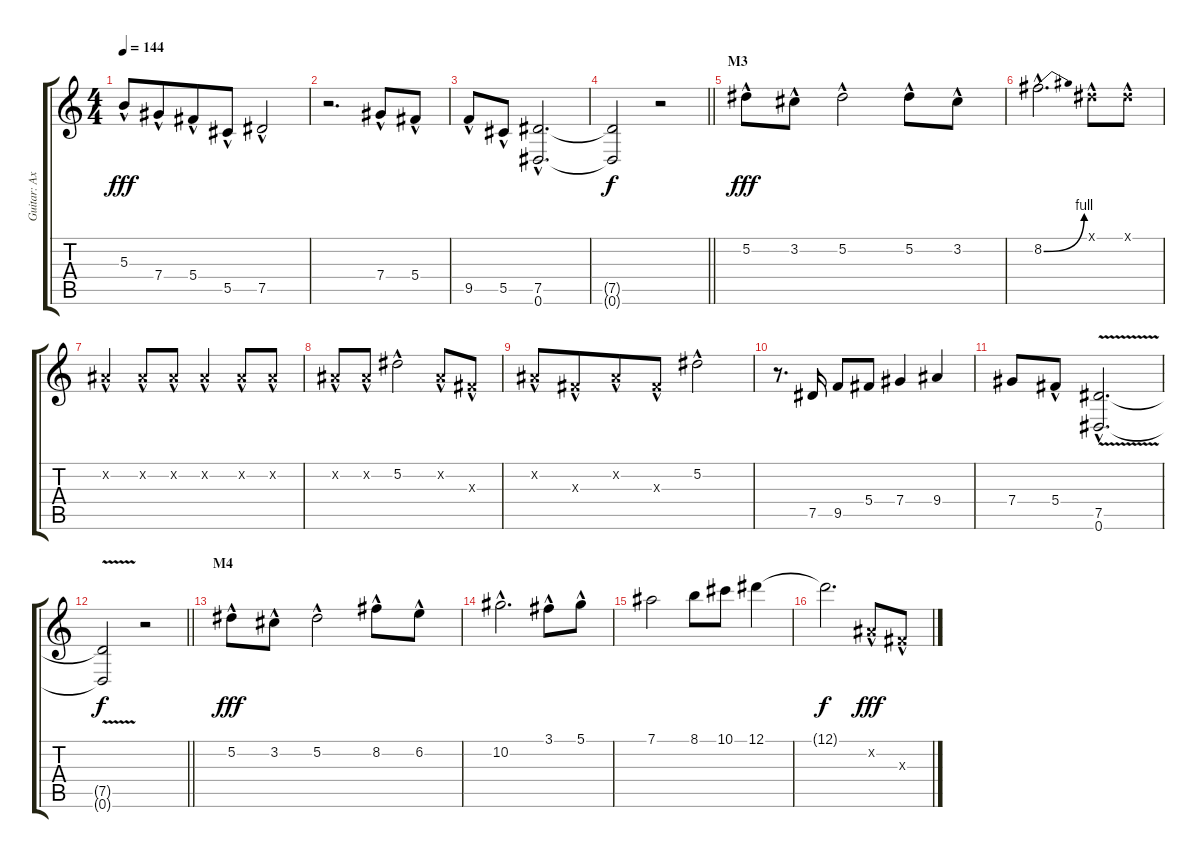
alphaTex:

\track ("Guitar: Axel" "Guitar: Ax") {instrument acousticguitarsteel}
\staff {score tabs}
\tuning (Eb4 Bb3 Gb3 Db3 Ab2 Eb2) {hide}
\ts (4 4)
\tempo 144
\clef g2
\ks c
5.3{hac}.8{dy fff} 7.4{hac}.8{beam merge} 5.4{hac}.8 5.5{hac}.8 7.5{hac}.2 |
r.2{d} 7.4{hac}.8 5.4{hac}.8 |
9.5{hac}.8 5.5{hac}.8 (7.5{hac} 0.6{hac}).2{d} |
\barLineRight lightlight
(7.5{t} 0.6{t}).2{dy f} r.2 |
\section ("" "M3")
5.2{hac}.8{dy fff} 3.2{hac}.8 5.2{hac}.2 5.2{hac}.8 3.2{hac}.8 |
8.2{be (bend 0 0 60 4) hac}.2{d} 0.1{hac x}.8 0.1{hac x}.8 |
0.2{hac x}.4 0.2{hac x}.8 0.2{hac x}.8 0.2{hac x}.4 0.2{hac x}.8 0.2{hac x}.8 |
0.2{hac x}.8 0.2{hac x}.8 5.2{hac}.2 0.2{hac x}.8 0.3{hac x}.8 |
0.2{hac x}.8 0.3{hac x}.8{beam merge} 0.2{hac x}.8 0.3{hac x}.8 5.2{hac}.2 |
r.8{d} 7.5.16 9.5.8 5.4.8 7.4.4 9.4.4 |
7.4.8 5.4{hac}.8 (7.5 0.6{v hac}).2{d} |
\barLineRight lightlight
(7.5{t} 0.6{t}).2{dy f} r.2 |
\section ("" "M4")
5.2{hac}.8{dy fff} 3.2{hac}.8 5.2{hac}.2 8.2{hac}.8 6.2{hac}.8 |
10.2{hac}.2{d} 3.1{hac}.8 5.1{hac}.8 |
7.1.2 8.1.8 10.1.8 12.1.4 |
12.1{t}.2{d dy f} 0.2{hac x}.8{dy fff} 0.3{hac x}.8
